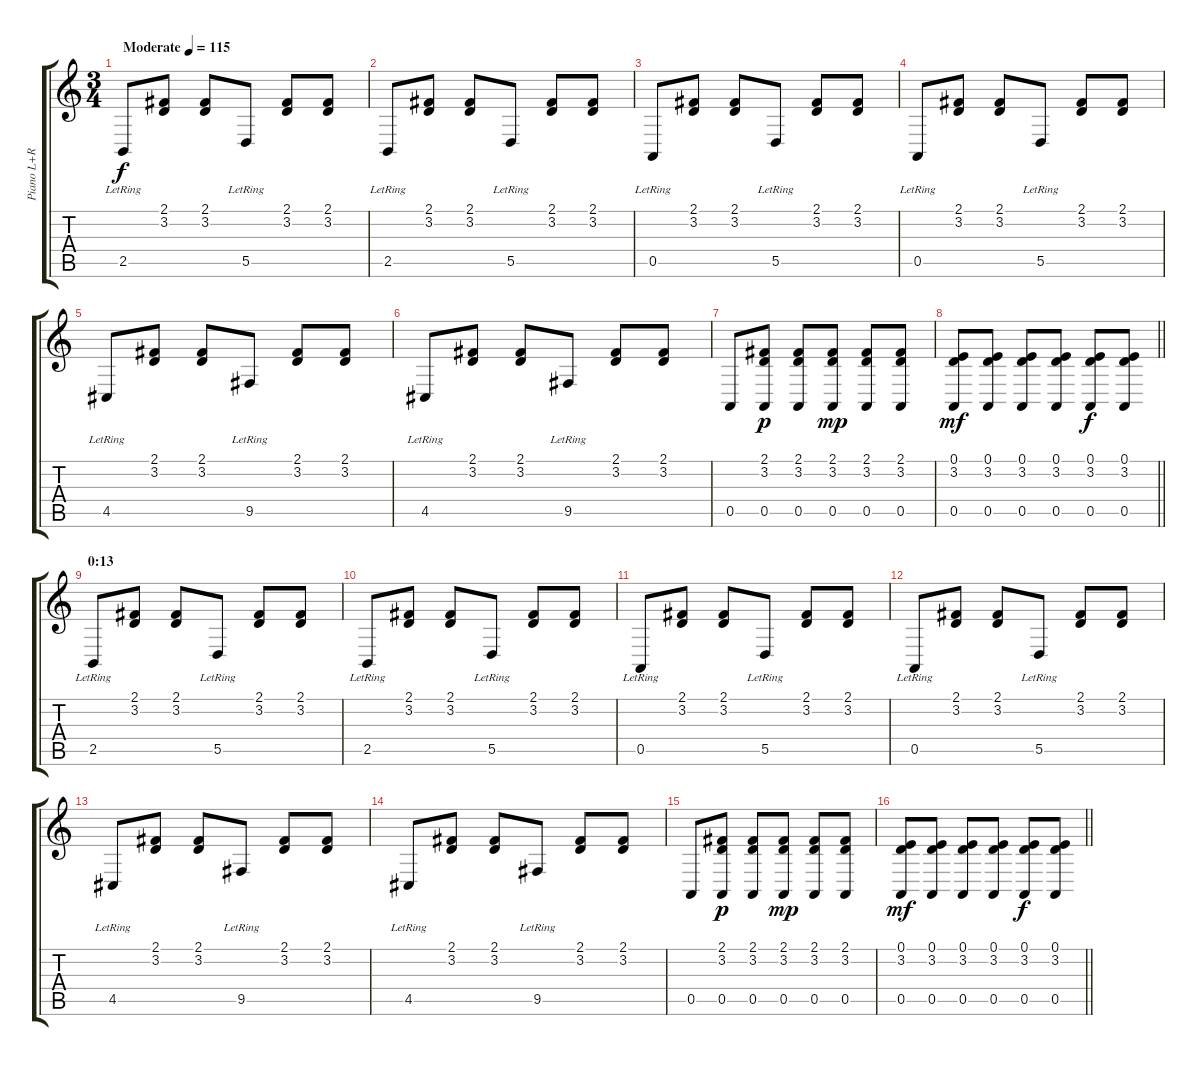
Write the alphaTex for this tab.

\track ("Piano L+R" "Piano L+R") {instrument acousticgrandpiano}
\staff {score tabs}
\tuning (E4 B3 G3 D3 A2 E2) {hide}
\ts (3 4)
\tempo (115 "Moderate")
\clef g2
\ks c
2.5{lr}.8{dy f instrument acousticgrandpiano} (2.1 3.2).8 (2.1 3.2).8 5.5{lr}.8 (2.1 3.2).8 (2.1 3.2).8 |
2.5{lr}.8 (2.1 3.2).8 (2.1 3.2).8 5.5{lr}.8 (2.1 3.2).8 (2.1 3.2).8 |
0.5{lr}.8 (2.1 3.2).8 (2.1 3.2).8 5.5{lr}.8 (2.1 3.2).8 (2.1 3.2).8 |
0.5{lr}.8 (2.1 3.2).8 (2.1 3.2).8 5.5{lr}.8 (2.1 3.2).8 (2.1 3.2).8 |
4.5{lr}.8 (2.1 3.2).8 (2.1 3.2).8 9.5{lr}.8 (2.1 3.2).8 (2.1 3.2).8 |
4.5{lr}.8 (2.1 3.2).8 (2.1 3.2).8 9.5{lr}.8 (2.1 3.2).8 (2.1 3.2).8 |
0.5.8 (2.1 3.2 0.5).8{dy p} (2.1 3.2 0.5).8 (2.1 3.2 0.5).8{dy mp} (2.1 3.2 0.5).8 (2.1 3.2 0.5).8 |
\barLineRight lightlight
(0.1 3.2 0.5).8{dy mf} (0.1 3.2 0.5).8 (0.1 3.2 0.5).8 (0.1 3.2 0.5).8 (0.1 3.2 0.5).8{dy f} (0.1 3.2 0.5).8 |
\section ("" "0:13")
2.5{lr}.8 (2.1 3.2).8 (2.1 3.2).8 5.5{lr}.8 (2.1 3.2).8 (2.1 3.2).8 |
2.5{lr}.8 (2.1 3.2).8 (2.1 3.2).8 5.5{lr}.8 (2.1 3.2).8 (2.1 3.2).8 |
0.5{lr}.8 (2.1 3.2).8 (2.1 3.2).8 5.5{lr}.8 (2.1 3.2).8 (2.1 3.2).8 |
0.5{lr}.8 (2.1 3.2).8 (2.1 3.2).8 5.5{lr}.8 (2.1 3.2).8 (2.1 3.2).8 |
4.5{lr}.8 (2.1 3.2).8 (2.1 3.2).8 9.5{lr}.8 (2.1 3.2).8 (2.1 3.2).8 |
4.5{lr}.8 (2.1 3.2).8 (2.1 3.2).8 9.5{lr}.8 (2.1 3.2).8 (2.1 3.2).8 |
0.5.8 (2.1 3.2 0.5).8{dy p} (2.1 3.2 0.5).8 (2.1 3.2 0.5).8{dy mp} (2.1 3.2 0.5).8 (2.1 3.2 0.5).8 |
\barLineRight lightlight
(0.1 3.2 0.5).8{dy mf} (0.1 3.2 0.5).8 (0.1 3.2 0.5).8 (0.1 3.2 0.5).8 (0.1 3.2 0.5).8{dy f} (0.1 3.2 0.5).8
